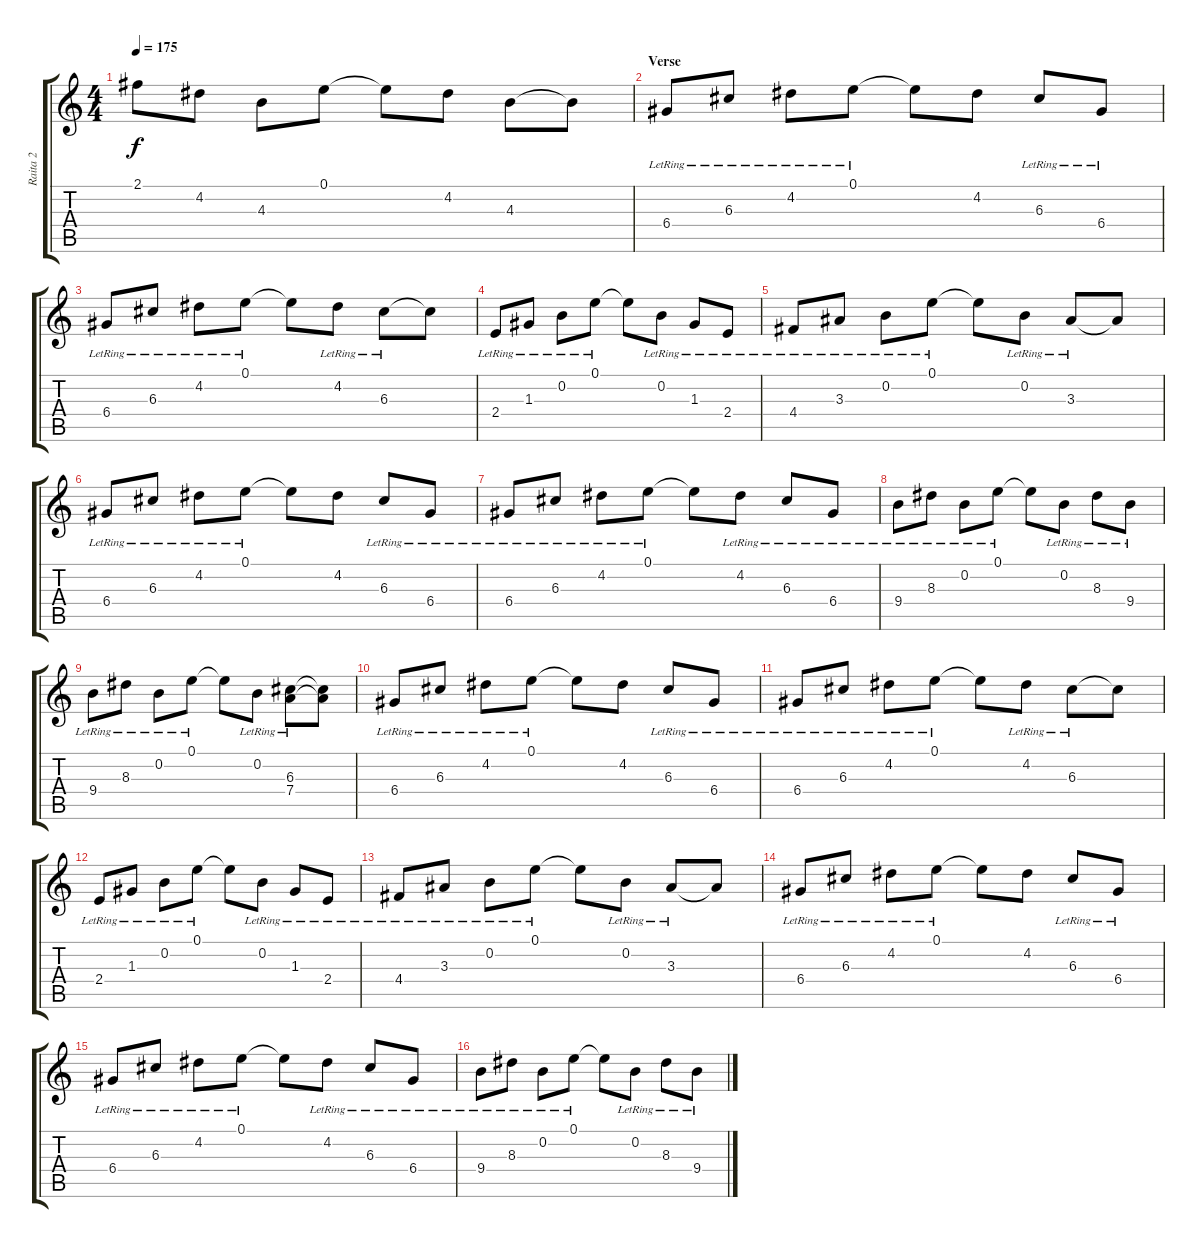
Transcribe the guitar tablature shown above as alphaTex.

\track ("Raita 2" "Raita 2") {instrument acousticguitarnylon}
\staff {score tabs}
\tuning (E4 B3 G3 D3 A2 E2) {hide}
\ts (4 4)
\tempo 175
\clef g2
\ks c
2.1.8{dy f} 4.2.8 4.3.8 0.1.8 0.1{t}.8 4.2.8 4.3.8 4.3{t}.8 |
\section ("" "Verse")
6.4{lr}.8 6.3{lr}.8 4.2{lr}.8 0.1{lr}.8 0.1{t}.8 4.2.8 6.3{lr}.8 6.4{lr}.8 |
6.4{lr}.8 6.3{lr}.8 4.2{lr}.8 0.1{lr}.8 0.1{t}.8 4.2{lr}.8 6.3{lr}.8 6.3{t}.8 |
2.4{lr}.8 1.3{lr}.8 0.2{lr}.8 0.1{lr}.8 0.1{t}.8 0.2{lr}.8 1.3{lr}.8 2.4{lr}.8 |
4.4{lr}.8 3.3{lr}.8 0.2{lr}.8 0.1{lr}.8 0.1{t}.8 0.2{lr}.8 3.3{lr}.8 3.3{t}.8 |
6.4{lr}.8 6.3{lr}.8 4.2{lr}.8 0.1{lr}.8 0.1{t}.8 4.2.8 6.3{lr}.8 6.4{lr}.8 |
6.4{lr}.8 6.3{lr}.8 4.2{lr}.8 0.1{lr}.8 0.1{t}.8 4.2{lr}.8 6.3{lr}.8 6.4{lr}.8 |
9.4{lr}.8 8.3{lr}.8 0.2{lr}.8 0.1{lr}.8 0.1{t}.8 0.2{lr}.8 8.3{lr}.8 9.4{lr}.8 |
9.4{lr}.8 8.3{lr}.8 0.2{lr}.8 0.1{lr}.8 0.1{t}.8 0.2{lr}.8 (6.3{lr} 7.4).8 (6.3{t} 7.4{t}).8 |
6.4{lr}.8 6.3{lr}.8 4.2{lr}.8 0.1{lr}.8 0.1{t}.8 4.2.8 6.3{lr}.8 6.4{lr}.8 |
6.4{lr}.8 6.3{lr}.8 4.2{lr}.8 0.1{lr}.8 0.1{t}.8 4.2{lr}.8 6.3{lr}.8 6.3{t}.8 |
2.4{lr}.8 1.3{lr}.8 0.2{lr}.8 0.1{lr}.8 0.1{t}.8 0.2{lr}.8 1.3{lr}.8 2.4{lr}.8 |
4.4{lr}.8 3.3{lr}.8 0.2{lr}.8 0.1{lr}.8 0.1{t}.8 0.2{lr}.8 3.3{lr}.8 3.3{t}.8 |
6.4{lr}.8 6.3{lr}.8 4.2{lr}.8 0.1{lr}.8 0.1{t}.8 4.2.8 6.3{lr}.8 6.4{lr}.8 |
6.4{lr}.8 6.3{lr}.8 4.2{lr}.8 0.1{lr}.8 0.1{t}.8 4.2{lr}.8 6.3{lr}.8 6.4{lr}.8 |
9.4{lr}.8 8.3{lr}.8 0.2{lr}.8 0.1{lr}.8 0.1{t}.8 0.2{lr}.8 8.3{lr}.8 9.4{lr}.8
